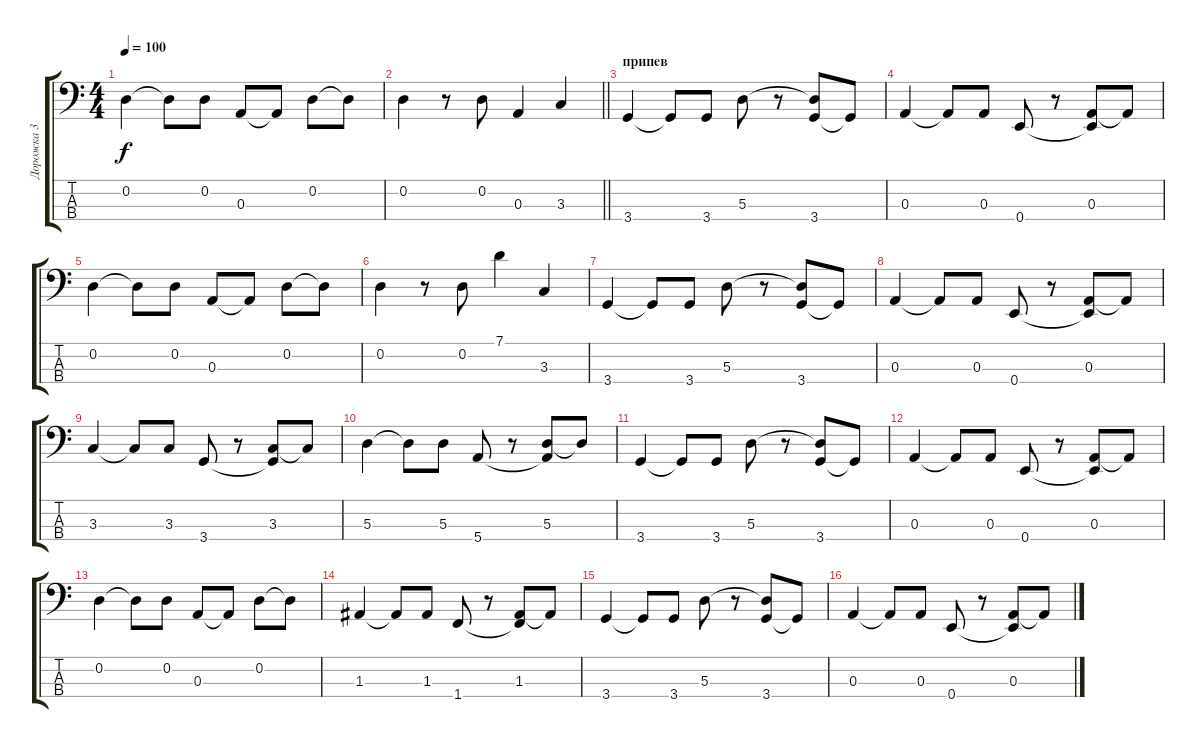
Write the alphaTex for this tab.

\track ("Дорожка 3" "Дорожка 3") {instrument electricbasspick}
\staff {score tabs}
\tuning (G2 D2 A1 E1) {hide}
\ts (4 4)
\tempo 100
\clef f4
\ks c
0.2.4{dy f} 0.2{t}.8 0.2.8 0.3.8 0.3{t}.8 0.2.8 0.2{t}.8 |
\barLineRight lightlight
0.2.4 r.8 0.2.8 0.3.4 3.3.4 |
\section ("" "припев")
3.4.4 3.4{t}.8 3.4.8 5.3.8 r.8 (5.3{t} 3.4).8 3.4{t}.8 |
0.3.4 0.3{t}.8 0.3.8 0.4.8 r.8 (0.3 0.4{t}).8 0.3{t}.8 |
0.2.4 0.2{t}.8 0.2.8 0.3.8 0.3{t}.8 0.2.8 0.2{t}.8 |
0.2.4 r.8 0.2.8 7.1.4 3.3.4 |
3.4.4 3.4{t}.8 3.4.8 5.3.8 r.8 (5.3{t} 3.4).8 3.4{t}.8 |
0.3.4 0.3{t}.8 0.3.8 0.4.8 r.8 (0.3 0.4{t}).8 0.3{t}.8 |
3.3.4 3.3{t}.8 3.3.8 3.4.8 r.8 (3.3 3.4{t}).8 3.3{t}.8 |
5.3.4 5.3{t}.8 5.3.8 5.4.8 r.8 (5.3 5.4{t}).8 5.3{t}.8 |
3.4.4 3.4{t}.8 3.4.8 5.3.8 r.8 (5.3{t} 3.4).8 3.4{t}.8 |
0.3.4 0.3{t}.8 0.3.8 0.4.8 r.8 (0.3 0.4{t}).8 0.3{t}.8 |
0.2.4 0.2{t}.8 0.2.8 0.3.8 0.3{t}.8 0.2.8 0.2{t}.8 |
1.3.4 1.3{t}.8 1.3.8 1.4.8 r.8 (1.3 1.4{t}).8 1.3{t}.8 |
3.4.4 3.4{t}.8 3.4.8 5.3.8 r.8 (5.3{t} 3.4).8 3.4{t}.8 |
0.3.4 0.3{t}.8 0.3.8 0.4.8 r.8 (0.3 0.4{t}).8 0.3{t}.8
